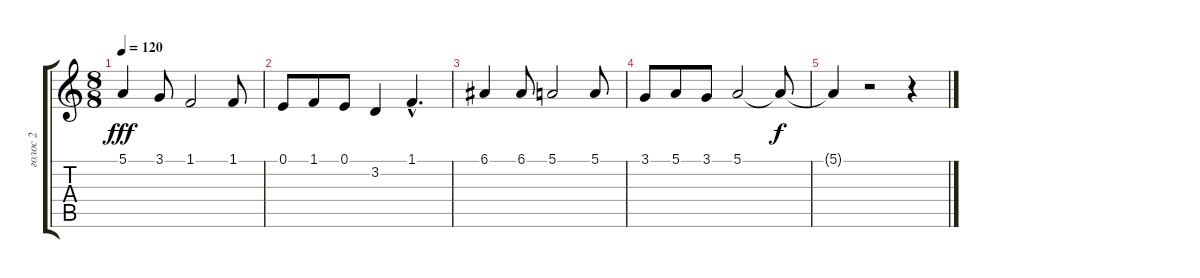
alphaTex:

\track ("голос 2" "голос 2") {instrument brightacousticpiano}
\staff {score tabs}
\tuning (E4 B3 G3 D3 A2 E2) {hide}
\ts (8 8)
\tempo 120
\clef g2
\ks c
5.1.4{dy fff} 3.1.8 1.1.2 1.1.8{volume 15} |
0.1.8{volume 14} 1.1.8{volume 14} 0.1.8{volume 13} 3.2.4{volume 13} 1.1{hac}.4{d volume 12} |
6.1.4{volume 11} 6.1.8{volume 10} 5.1.2{volume 10} 5.1.8{volume 8} |
3.1.8{volume 8} 5.1.8{volume 7} 3.1.8{volume 6} 5.1.2{volume 6} 5.1{t}.8{dy f} |
5.1{t}.4 r.2 r.4
